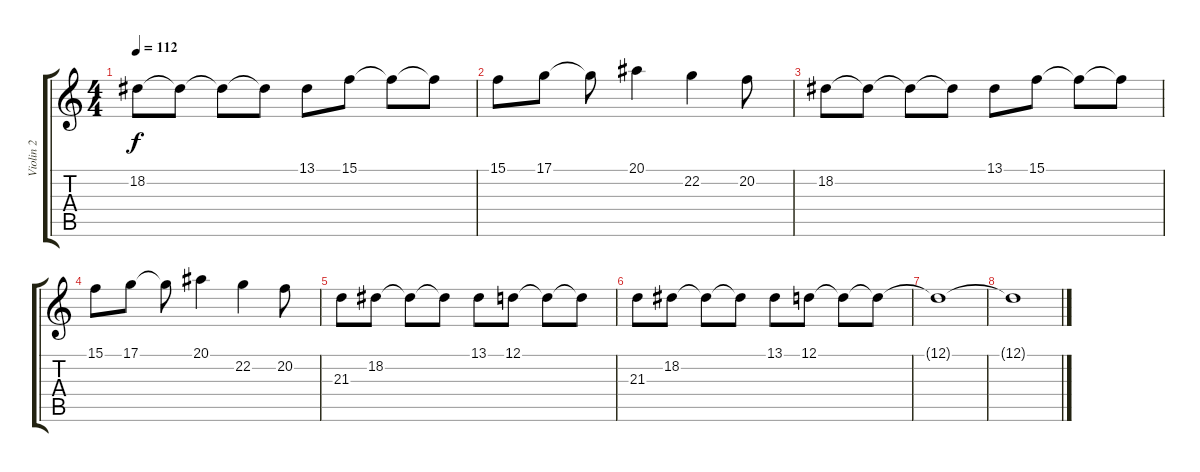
\track ("Violin 2" "Violin 2") {instrument violin}
\staff {score tabs}
\tuning (D4 A3 F3 C3 G2 C2) {hide}
\ts (4 4)
\tempo 112
\clef g2
\ks c
18.2.8{dy f} 18.2{t}.8 18.2{t}.8 18.2{t}.8 13.1.8 15.1.8 15.1{t}.8 15.1{t}.8 |
15.1.8 17.1.8 17.1{t}.8 20.1.4 22.2.4 20.2.8 |
18.2.8 18.2{t}.8 18.2{t}.8 18.2{t}.8 13.1.8 15.1.8 15.1{t}.8 15.1{t}.8 |
15.1.8 17.1.8 17.1{t}.8 20.1.4 22.2.4 20.2.8 |
21.3.8 18.2.8 18.2{t}.8 18.2{t}.8 13.1.8 12.1.8 12.1{t}.8 12.1{t}.8 |
21.3.8 18.2.8 18.2{t}.8 18.2{t}.8 13.1.8 12.1.8 12.1{t}.8 12.1{t}.8 |
12.1{t}.1 |
12.1{t}.1
